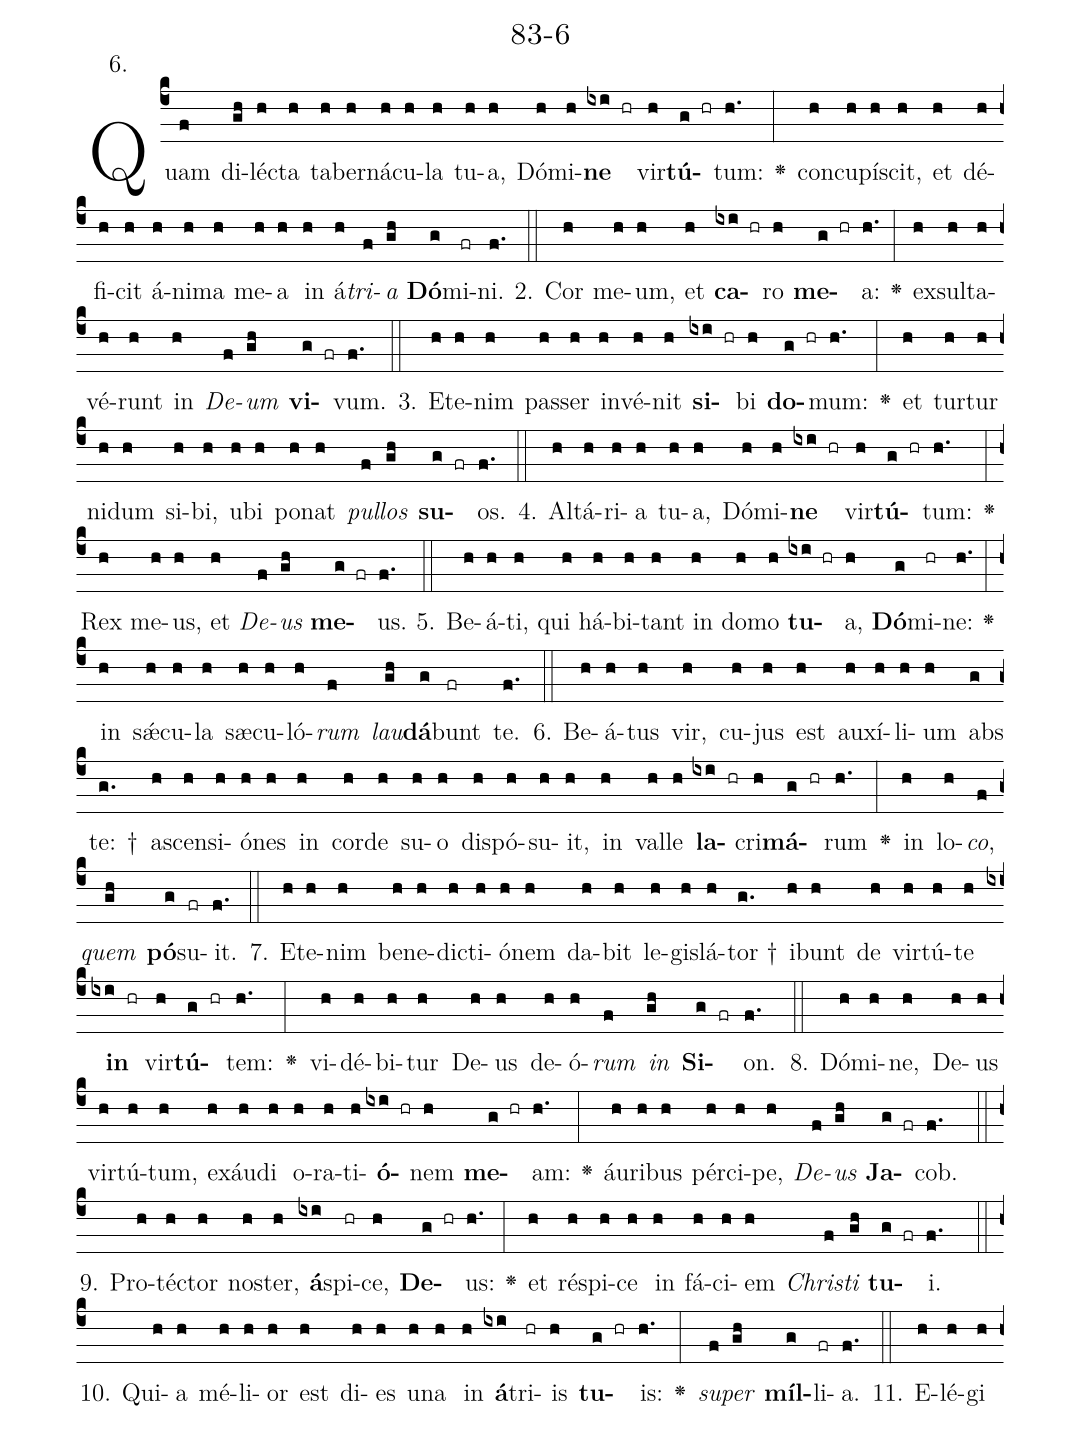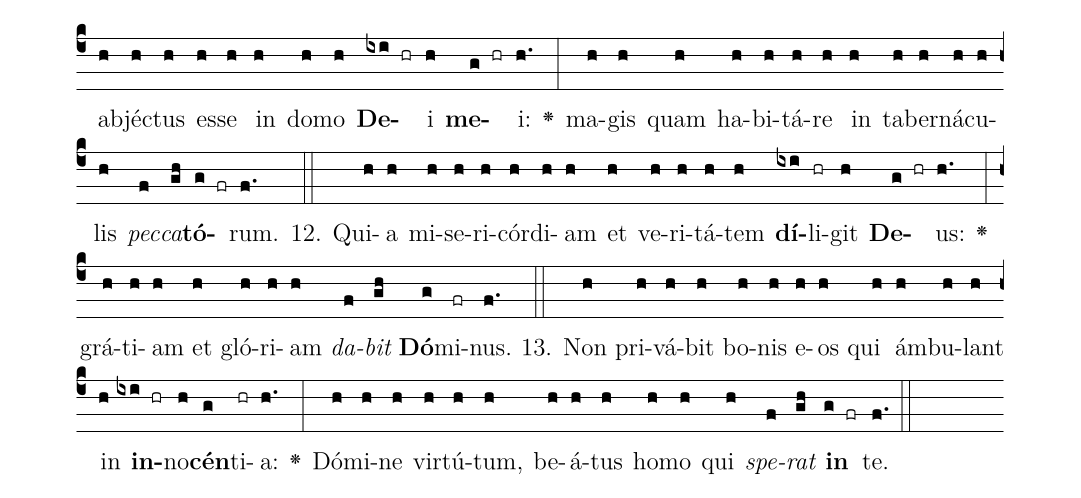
name: 83-6;
annotation: 6.;
%%
(c4)Quam(f) di(gh)léc(h)ta(h) ta(h)ber(h)ná(h)cu(h)la(h) tu(h)a,(h) Dó(h)mi(h)<b>ne</b>(ixi hr) vir(h)<b>tú</b>(g hr)tum:(h.) <v>\greheightstar</v>(:) con(h)cu(h)pí(h)scit,(h) et(h) dé(h)fi(h)cit(h) á(h)ni(h)ma(h) me(h)a(h) in(h) á(h)<i>tri</i>(f)<i>a</i>(gh) <b>Dó</b>(g)mi(fr)ni.(f.) (::)
2. Cor(h) me(h)um,(h) et(h) <b>ca</b>(ixi hr)ro(h) <b>me</b>(g hr)a:(h.) <v>\greheightstar</v>(:) ex(h)sul(h)ta(h)vé(h)runt(h) in(h) <i>De</i>(f)<i>um</i>(gh) <b>vi</b>(g fr)vum.(f.) (::)
3. Et(h)e(h)nim(h) pas(h)ser(h) in(h)vé(h)nit(h) <b>si</b>(ixi hr)bi(h) <b>do</b>(g hr)mum:(h.) <v>\greheightstar</v>(:) et(h) tur(h)tur(h) ni(h)dum(h) si(h)bi,(h) u(h)bi(h) po(h)nat(h) <i>pul</i>(f)<i>los</i>(gh) <b>su</b>(g fr)os.(f.) (::)
4. Al(h)tá(h)ri(h)a(h) tu(h)a,(h) Dó(h)mi(h)<b>ne</b>(ixi hr) vir(h)<b>tú</b>(g hr)tum:(h.) <v>\greheightstar</v>(:) Rex(h) me(h)us,(h) et(h) <i>De</i>(f)<i>us</i>(gh) <b>me</b>(g fr)us.(f.) (::)
5. Be(h)á(h)ti,(h) qui(h) há(h)bi(h)tant(h) in(h) do(h)mo(h) <b>tu</b>(ixi hr)a,(h) <b>Dó</b>(g)mi(hr)ne:(h.) <v>\greheightstar</v>(:) in(h) sǽ(h)cu(h)la(h) sæ(h)cu(h)ló(h)<i>rum</i>(f) <i>lau</i>(gh)<b>dá</b>(g)bunt(fr) te.(f.) (::)
6. Be(h)á(h)tus(h) vir,(h) cu(h)jus(h) est(h) au(h)xí(h)li(h)um(h) abs(g) te: †(g.) a(h)scen(h)si(h)ó(h)nes(h) in(h) cor(h)de(h) su(h)o(h) dis(h)pó(h)su(h)it,(h) in(h) val(h)le(h) <b>la</b>(ixi hr)cri(h)<b>má</b>(g hr)rum(h.) <v>\greheightstar</v>(:) in(h) lo(h)<i>co</i>,(f) <i>quem</i>(gh) <b>pó</b>(g)su(fr)it.(f.) (::)
7. Et(h)e(h)nim(h) be(h)ne(h)dic(h)ti(h)ó(h)nem(h) da(h)bit(h) le(h)gis(h)lá(h)tor †(g.) i(h)bunt(h) de(h) vir(h)tú(h)te(h) <b>in</b>(ixi hr) vir(h)<b>tú</b>(g hr)tem:(h.) <v>\greheightstar</v>(:) vi(h)dé(h)bi(h)tur(h) De(h)us(h) de(h)ó(h)<i>rum</i>(f) <i>in</i>(gh) <b>Si</b>(g fr)on.(f.) (::)
8. Dó(h)mi(h)ne,(h) De(h)us(h) vir(h)tú(h)tum,(h) ex(h)áu(h)di(h) o(h)ra(h)ti(h)<b>ó</b>(ixi hr)nem(h) <b>me</b>(g hr)am:(h.) <v>\greheightstar</v>(:) áu(h)ri(h)bus(h) pér(h)ci(h)pe,(h) <i>De</i>(f)<i>us</i>(gh) <b>Ja</b>(g fr)cob.(f.) (::)
9. Pro(h)téc(h)tor(h) nos(h)ter,(h) <b>á</b>(ixi)spi(hr)ce,(h) <b>De</b>(g hr)us:(h.) <v>\greheightstar</v>(:) et(h) ré(h)spi(h)ce(h) in(h) fá(h)ci(h)em(h) <i>Chris</i>(f)<i>ti</i>(gh) <b>tu</b>(g fr)i.(f.) (::)
10. Qui(h)a(h) mé(h)li(h)or(h) est(h) di(h)es(h) u(h)na(h) in(h) <b>á</b>(ixi)tri(hr)is(h) <b>tu</b>(g hr)is:(h.) <v>\greheightstar</v>(:) <i>su</i>(f)<i>per</i>(gh) <b>míl</b>(g)li(fr)a.(f.) (::)
11. E(h)lé(h)gi(h) ab(h)jéc(h)tus(h) es(h)se(h) in(h) do(h)mo(h) <b>De</b>(ixi hr)i(h) <b>me</b>(g hr)i:(h.) <v>\greheightstar</v>(:) ma(h)gis(h) quam(h) ha(h)bi(h)tá(h)re(h) in(h) ta(h)ber(h)ná(h)cu(h)lis(h) <i>pec</i>(f)<i>ca</i>(gh)<b>tó</b>(g fr)rum.(f.) (::)
12. Qui(h)a(h) mi(h)se(h)ri(h)cór(h)di(h)am(h) et(h) ve(h)ri(h)tá(h)tem(h) <b>dí</b>(ixi)li(hr)git(h) <b>De</b>(g hr)us:(h.) <v>\greheightstar</v>(:) grá(h)ti(h)am(h) et(h) gló(h)ri(h)am(h) <i>da</i>(f)<i>bit</i>(gh) <b>Dó</b>(g)mi(fr)nus.(f.) (::)
13. Non(h) pri(h)vá(h)bit(h) bo(h)nis(h) e(h)os(h) qui(h) ám(h)bu(h)lant(h) in(h) <b>in</b>(ixi hr)no(h)<b>cén</b>(g)ti(hr)a:(h.) <v>\greheightstar</v>(:) Dó(h)mi(h)ne(h) vir(h)tú(h)tum,(h) be(h)á(h)tus(h) ho(h)mo(h) qui(h) <i>spe</i>(f)<i>rat</i>(gh) <b>in</b>(g fr) te.(f.) (::)
